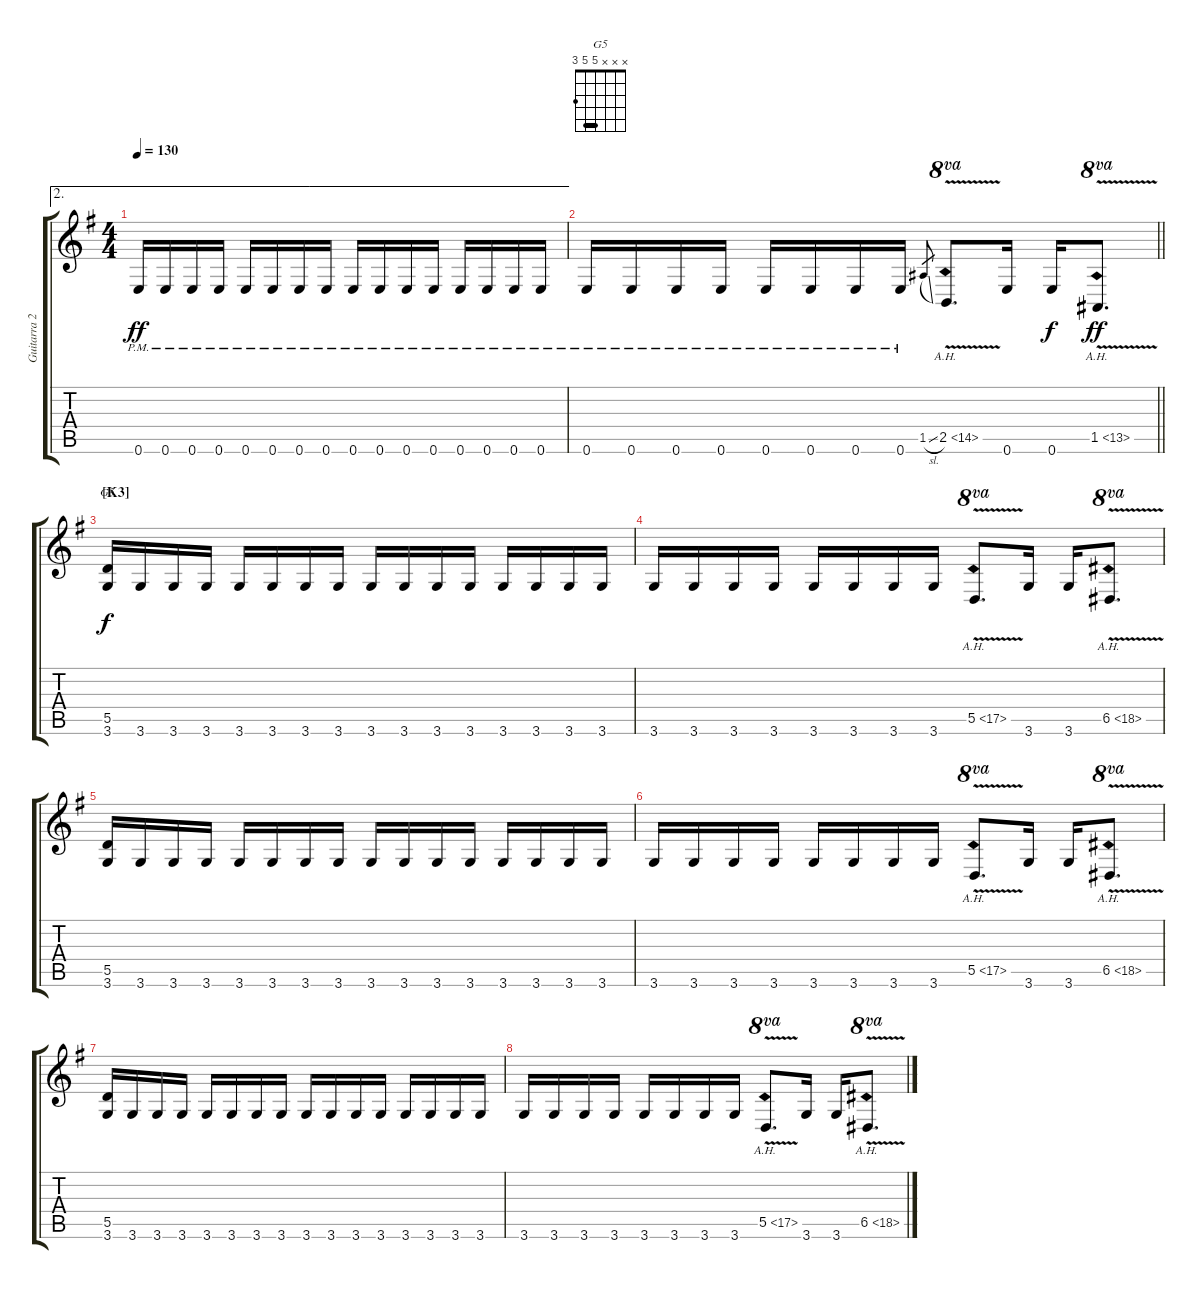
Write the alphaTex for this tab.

\track ("Guitarra 2" "Guitarra 2") {instrument distortionguitar}
\staff {score tabs}
\tuning (E4 B3 G3 D3 A2 E2) {hide}
\chord ("G5" x x x 5 5 3) {barre 5}
\ae 2
\ts (4 4)
\tempo 130
\clef g2
\ks g
0.6{pm}.16{dy ff} 0.6{pm}.16 0.6{pm}.16 0.6{pm}.16 0.6{pm}.16 0.6{pm}.16 0.6{pm}.16 0.6{pm}.16 0.6{pm}.16 0.6{pm}.16 0.6{pm}.16 0.6{pm}.16 0.6{pm}.16 0.6{pm}.16 0.6{pm}.16 0.6{pm}.16 |
\barLineRight lightlight
0.6{pm}.16 0.6{pm}.16 0.6{pm}.16 0.6{pm}.16 0.6{pm}.16 0.6{pm}.16 0.6{pm}.16 0.6{pm}.16 1.5{sl}.8{gr} 2.5{ah 12 v}.8{d ot 8va} 0.6.16 0.6.16{dy f} 1.5{ah 12 v}.8{d ot 8va dy ff} |
\section ("" "[K3]")
(5.5 3.6).16{ch "G5" dy f} 3.6.16 3.6.16 3.6.16 3.6.16 3.6.16 3.6.16 3.6.16 3.6.16 3.6.16 3.6.16 3.6.16 3.6.16 3.6.16 3.6.16 3.6.16 |
3.6.16 3.6.16 3.6.16 3.6.16 3.6.16 3.6.16 3.6.16 3.6.16 5.5{ah 12 v}.8{d ot 8va} 3.6.16 3.6.16 6.5{ah 12 v}.8{d ot 8va} |
(5.5 3.6).16 3.6.16 3.6.16 3.6.16 3.6.16 3.6.16 3.6.16 3.6.16 3.6.16 3.6.16 3.6.16 3.6.16 3.6.16 3.6.16 3.6.16 3.6.16 |
3.6.16 3.6.16 3.6.16 3.6.16 3.6.16 3.6.16 3.6.16 3.6.16 5.5{ah 12 v}.8{d ot 8va} 3.6.16 3.6.16 6.5{ah 12 v}.8{d ot 8va} |
(5.5 3.6).16 3.6.16 3.6.16 3.6.16 3.6.16 3.6.16 3.6.16 3.6.16 3.6.16 3.6.16 3.6.16 3.6.16 3.6.16 3.6.16 3.6.16 3.6.16 |
3.6.16 3.6.16 3.6.16 3.6.16 3.6.16 3.6.16 3.6.16 3.6.16 5.5{ah 12 v}.8{d ot 8va} 3.6.16 3.6.16 6.5{ah 12 v}.8{d ot 8va}
